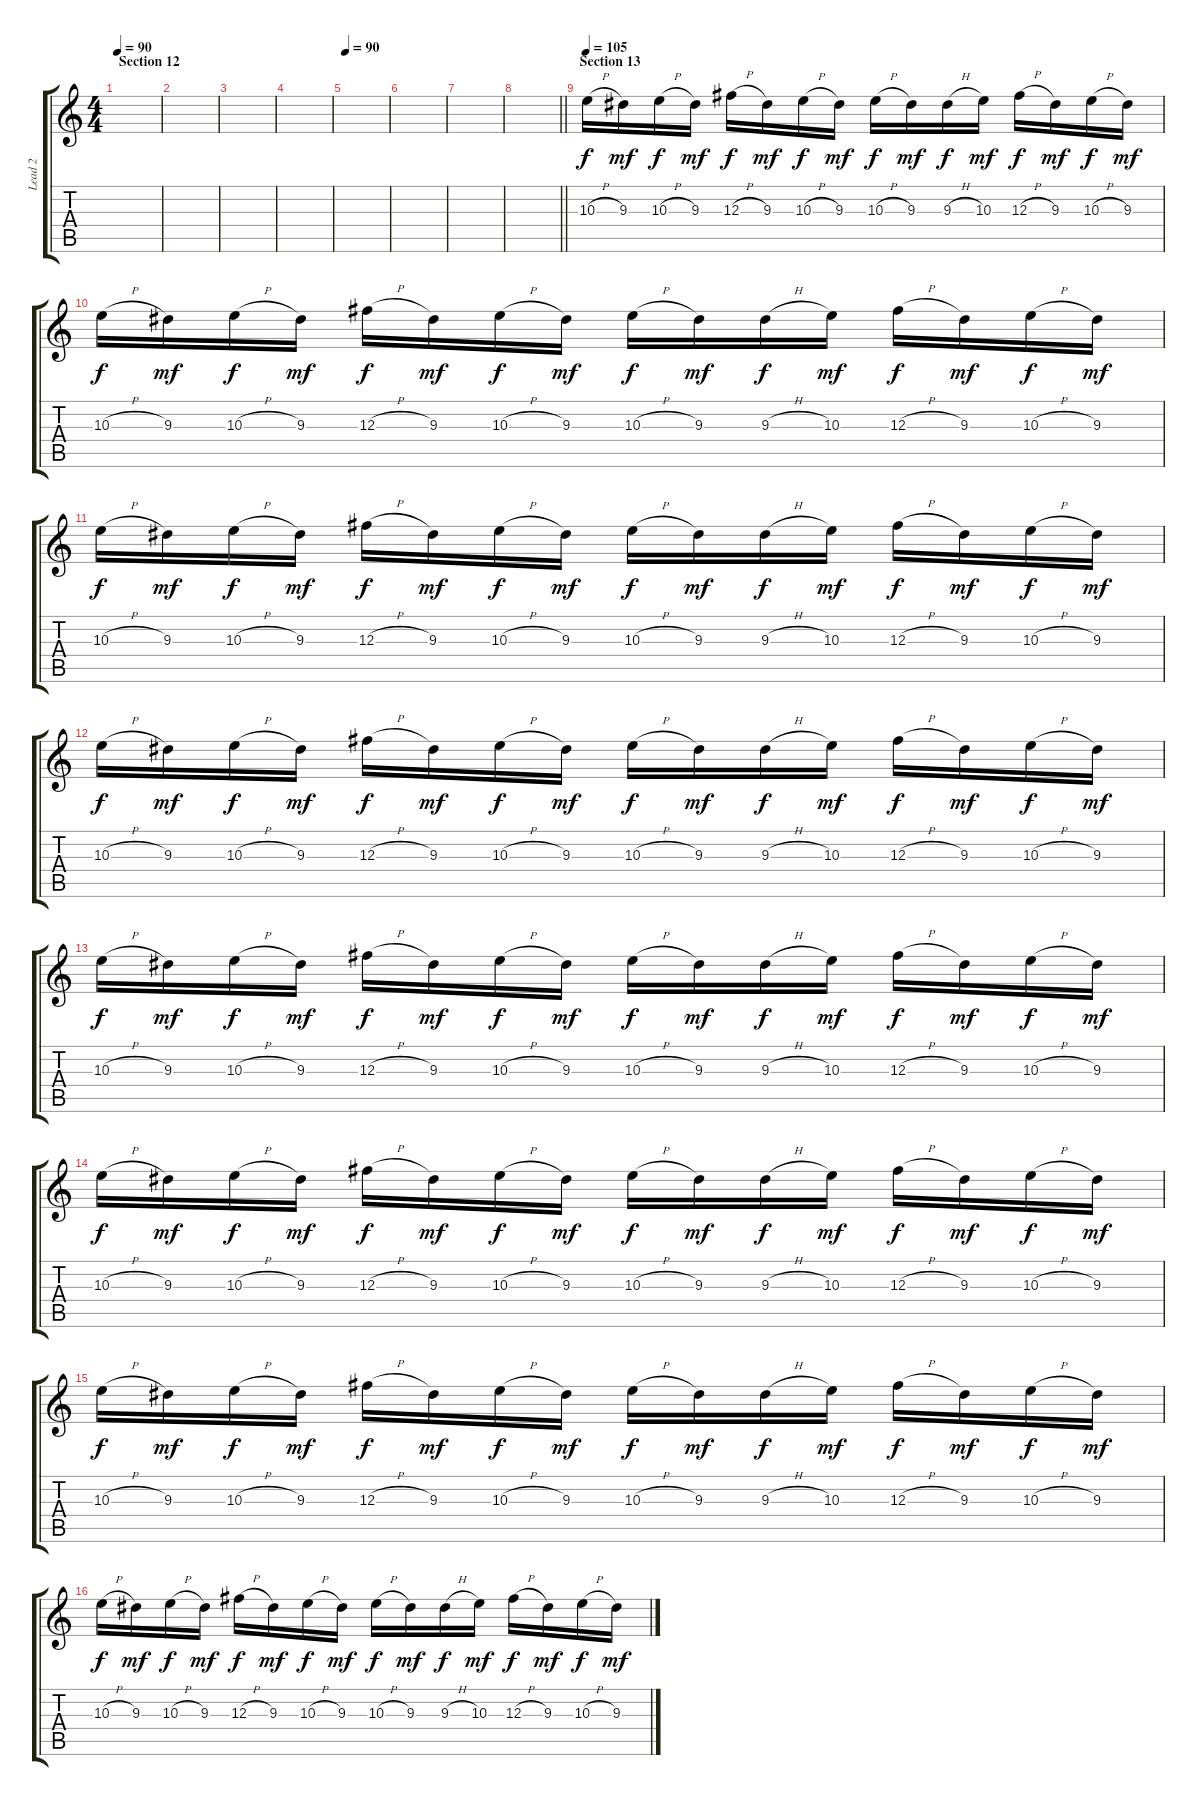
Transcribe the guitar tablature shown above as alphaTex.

\track ("Lead 2" "Lead 2") {instrument overdrivenguitar}
\staff {score tabs}
\tuning (Eb4 Bb3 Gb3 Db3 Ab2 Db2) {hide}
\ts (4 4)
\section ("" "Section 12")
\tempo 90
\clef g2
\ks c
|
|
|
|
\tempo 90
|
|
|
\barLineRight lightlight
|
\section ("" "Section 13")
\tempo 105
10.3{h}.16{volume 16 instrument distortionguitar} 9.3.16{dy mf} 10.3{h}.16{dy f} 9.3.16{dy mf} 12.3{h}.16{dy f} 9.3.16{dy mf} 10.3{h}.16{dy f} 9.3.16{dy mf} 10.3{h}.16{dy f} 9.3.16{dy mf} 9.3{h}.16{dy f} 10.3.16{dy mf} 12.3{h}.16{dy f} 9.3.16{dy mf} 10.3{h}.16{dy f} 9.3.16{dy mf} |
10.3{h}.16{dy f} 9.3.16{dy mf} 10.3{h}.16{dy f} 9.3.16{dy mf} 12.3{h}.16{dy f} 9.3.16{dy mf} 10.3{h}.16{dy f} 9.3.16{dy mf} 10.3{h}.16{dy f} 9.3.16{dy mf} 9.3{h}.16{dy f} 10.3.16{dy mf} 12.3{h}.16{dy f} 9.3.16{dy mf} 10.3{h}.16{dy f} 9.3.16{dy mf} |
10.3{h}.16{dy f} 9.3.16{dy mf} 10.3{h}.16{dy f} 9.3.16{dy mf} 12.3{h}.16{dy f} 9.3.16{dy mf} 10.3{h}.16{dy f} 9.3.16{dy mf} 10.3{h}.16{dy f} 9.3.16{dy mf} 9.3{h}.16{dy f} 10.3.16{dy mf} 12.3{h}.16{dy f} 9.3.16{dy mf} 10.3{h}.16{dy f} 9.3.16{dy mf} |
10.3{h}.16{dy f} 9.3.16{dy mf} 10.3{h}.16{dy f} 9.3.16{dy mf} 12.3{h}.16{dy f} 9.3.16{dy mf} 10.3{h}.16{dy f} 9.3.16{dy mf} 10.3{h}.16{dy f} 9.3.16{dy mf} 9.3{h}.16{dy f} 10.3.16{dy mf} 12.3{h}.16{dy f} 9.3.16{dy mf} 10.3{h}.16{dy f} 9.3.16{dy mf} |
10.3{h}.16{dy f} 9.3.16{dy mf} 10.3{h}.16{dy f} 9.3.16{dy mf} 12.3{h}.16{dy f} 9.3.16{dy mf} 10.3{h}.16{dy f} 9.3.16{dy mf} 10.3{h}.16{dy f} 9.3.16{dy mf} 9.3{h}.16{dy f} 10.3.16{dy mf} 12.3{h}.16{dy f} 9.3.16{dy mf} 10.3{h}.16{dy f} 9.3.16{dy mf} |
10.3{h}.16{dy f} 9.3.16{dy mf} 10.3{h}.16{dy f} 9.3.16{dy mf} 12.3{h}.16{dy f} 9.3.16{dy mf} 10.3{h}.16{dy f} 9.3.16{dy mf} 10.3{h}.16{dy f} 9.3.16{dy mf} 9.3{h}.16{dy f} 10.3.16{dy mf} 12.3{h}.16{dy f} 9.3.16{dy mf} 10.3{h}.16{dy f} 9.3.16{dy mf} |
10.3{h}.16{dy f} 9.3.16{dy mf} 10.3{h}.16{dy f} 9.3.16{dy mf} 12.3{h}.16{dy f} 9.3.16{dy mf} 10.3{h}.16{dy f} 9.3.16{dy mf} 10.3{h}.16{dy f} 9.3.16{dy mf} 9.3{h}.16{dy f} 10.3.16{dy mf} 12.3{h}.16{dy f} 9.3.16{dy mf} 10.3{h}.16{dy f} 9.3.16{dy mf} |
10.3{h}.16{dy f} 9.3.16{dy mf} 10.3{h}.16{dy f} 9.3.16{dy mf} 12.3{h}.16{dy f} 9.3.16{dy mf} 10.3{h}.16{dy f} 9.3.16{dy mf} 10.3{h}.16{dy f} 9.3.16{dy mf} 9.3{h}.16{dy f} 10.3.16{dy mf} 12.3{h}.16{dy f} 9.3.16{dy mf} 10.3{h}.16{dy f} 9.3.16{dy mf}
